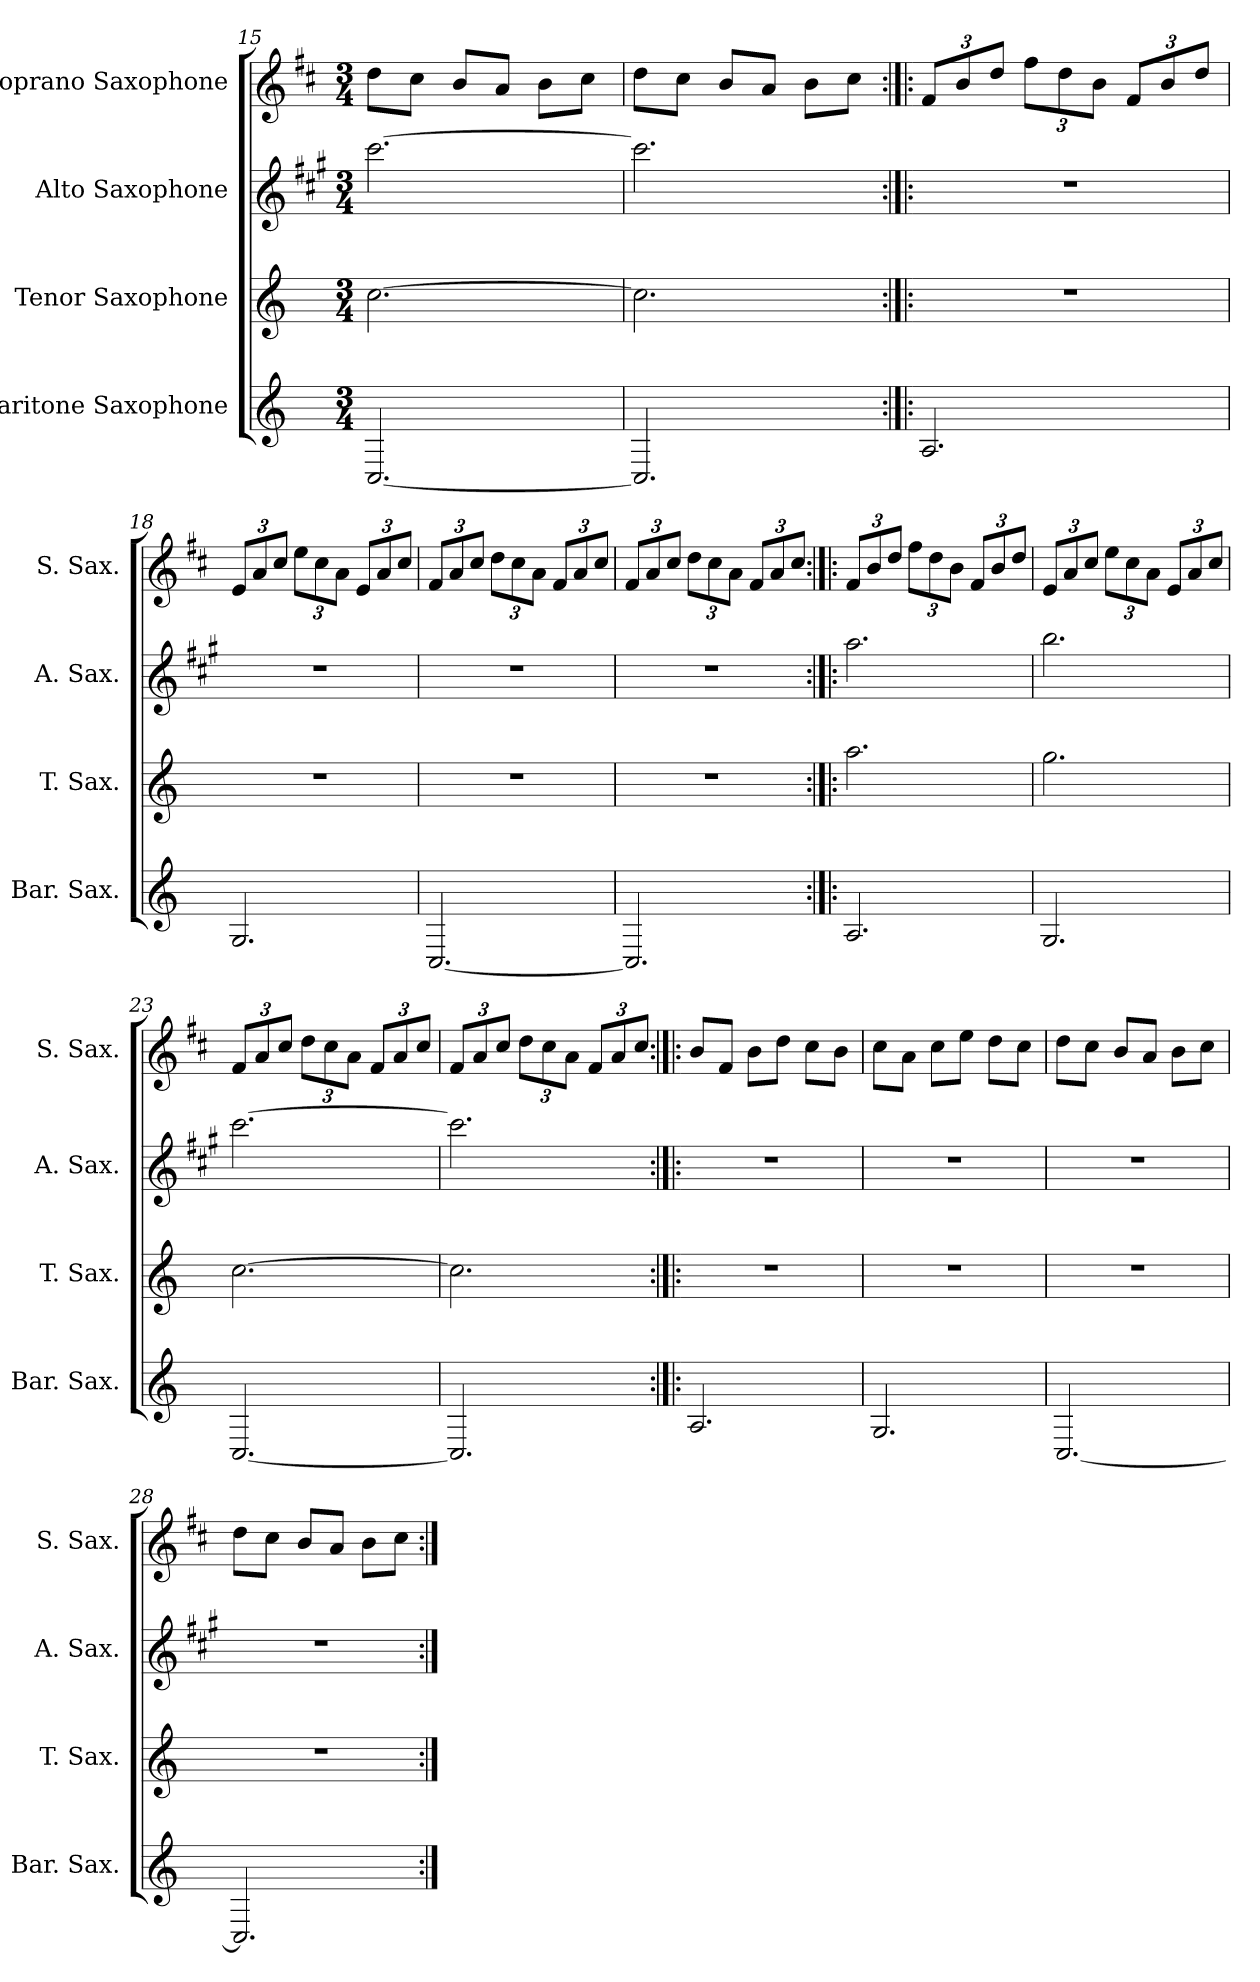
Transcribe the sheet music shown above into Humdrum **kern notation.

**kern	**kern	**kern	**kern
*part4	*part3	*part2	*part1
*staff4	*staff3	*staff2	*staff1
*I"Baritone Saxophone	*I"Tenor Saxophone	*I"Alto Saxophone	*I"Soprano Saxophone
*I'Bar. Sax.	*I'T. Sax.	*I'A. Sax.	*I'S. Sax.
*clefG2	*clefG2	*clefG2	*clefG2
*ITrd12c21	*ITrd8c14	*ITrd5c9	*ITrd1c2
*k[]	*k[]	*k[]	*k[]
*M3/4	*M3/4	*M3/4	*M3/4
=15	=15	=15	=15
[2.CC/	[2.c\	[2.ee\	8cc\L
.	.	.	8b\J
.	.	.	8a/L
.	.	.	8g/J
.	.	.	8a\L
.	.	.	8b\J
=16	=16	=16	=16
2.CC/]	2.c\]	2.ee\]	8cc\L
.	.	.	8b\J
.	.	.	8a/L
.	.	.	8g/J
.	.	.	8a\L
.	.	.	8b\J
!!LO:LB:g=z
=17:|!|:	=17:|!|:	=17:|!|:	=17:|!|:
*	*	*	*Xbrackettup
2.AA/	2.r	2.r	12e/L
.	.	.	12a/
.	.	.	12cc/J
.	.	.	12ee\L
.	.	.	12cc\
.	.	.	12a\J
.	.	.	12e/L
.	.	.	12a/
.	.	.	12cc/J
=18	=18	=18	=18
2.GG/	2.r	2.r	12d/L
.	.	.	12g/
.	.	.	12b/J
.	.	.	12dd\L
.	.	.	12b\
.	.	.	12g\J
.	.	.	12d/L
.	.	.	12g/
.	.	.	12b/J
=19	=19	=19	=19
[2.CC/	2.r	2.r	12e/L
.	.	.	12g/
.	.	.	12b/J
.	.	.	12cc\L
.	.	.	12b\
.	.	.	12g\J
.	.	.	12e/L
.	.	.	12g/
.	.	.	12b/J
=20	=20	=20	=20
2.CC/]	2.r	2.r	12e/L
.	.	.	12g/
.	.	.	12b/J
.	.	.	12cc\L
.	.	.	12b\
.	.	.	12g\J
.	.	.	12e/L
.	.	.	12g/
.	.	.	12b/J
!!LO:PB:g=z
=21:|!|:	=21:|!|:	=21:|!|:	=21:|!|:
2.AA/	2.a\	2.cc\	12e/L
.	.	.	12a/
.	.	.	12cc/J
.	.	.	12ee\L
.	.	.	12cc\
.	.	.	12a\J
.	.	.	12e/L
.	.	.	12a/
.	.	.	12cc/J
=22	=22	=22	=22
2.GG/	2.g\	2.dd\	12d/L
.	.	.	12g/
.	.	.	12b/J
.	.	.	12dd\L
.	.	.	12b\
.	.	.	12g\J
.	.	.	12d/L
.	.	.	12g/
.	.	.	12b/J
=23	=23	=23	=23
[2.CC/	[2.c\	[2.ee\	12e/L
.	.	.	12g/
.	.	.	12b/J
.	.	.	12cc\L
.	.	.	12b\
.	.	.	12g\J
.	.	.	12e/L
.	.	.	12g/
.	.	.	12b/J
=24	=24	=24	=24
2.CC/]	2.c\]	2.ee\]	12e/L
.	.	.	12g/
.	.	.	12b/J
.	.	.	12cc\L
.	.	.	12b\
.	.	.	12g\J
.	.	.	12e/L
.	.	.	12g/
.	.	.	12b/J
!!LO:LB:g=z
=25:|!|:	=25:|!|:	=25:|!|:	=25:|!|:
2.AA/	2.r	2.r	8a/L
.	.	.	8e/J
.	.	.	8a\L
.	.	.	8cc\J
.	.	.	8b\L
.	.	.	8a\J
=26	=26	=26	=26
2.GG/	2.r	2.r	8b\L
.	.	.	8g\J
.	.	.	8b\L
.	.	.	8dd\J
.	.	.	8cc\L
.	.	.	8b\J
=27	=27	=27	=27
[2.CC/	2.r	2.r	8cc\L
.	.	.	8b\J
.	.	.	8a/L
.	.	.	8g/J
.	.	.	8a\L
.	.	.	8b\J
=28	=28	=28	=28
2.CC/]	2.r	2.r	8cc\L
.	.	.	8b\J
.	.	.	8a/L
.	.	.	8g/J
.	.	.	8a\L
.	.	.	8b\J
=:|!	=:|!	=:|!	=:|!
*-	*-	*-	*-
